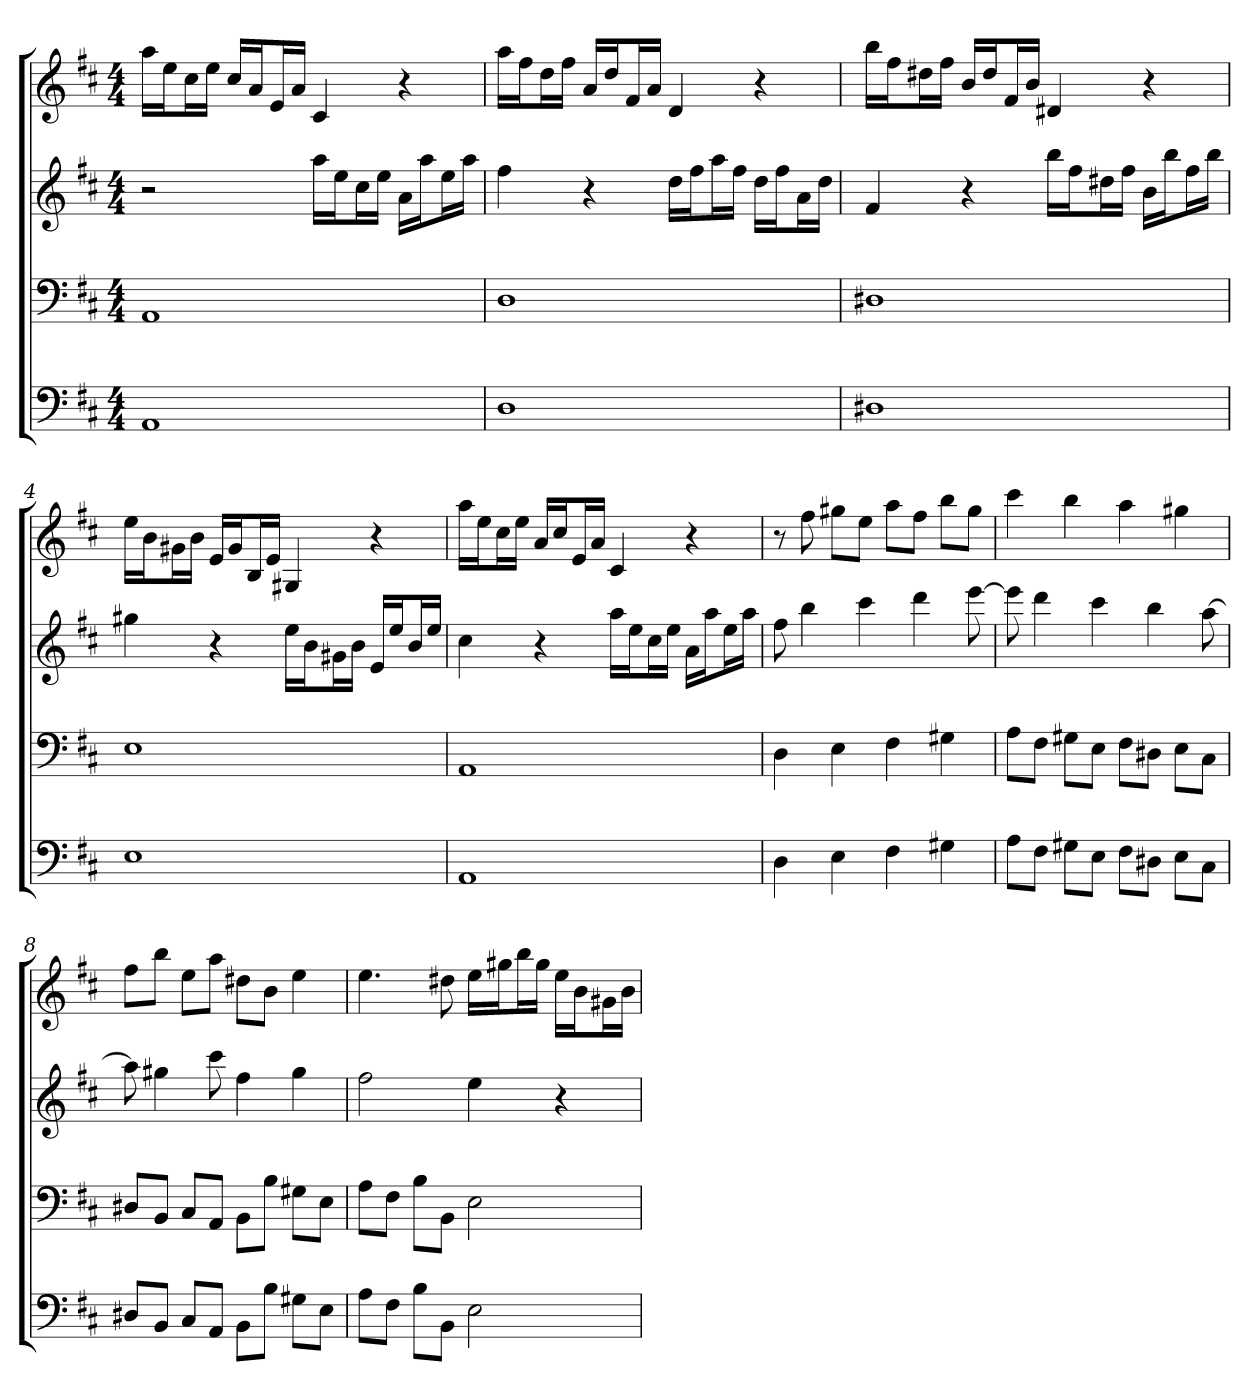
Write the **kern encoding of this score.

**kern	**kern	**kern	**kern
*part4	*part3	*part2	*part1
*staff4	*staff3	*staff2	*staff1
*k[f#c#]	*k[f#c#]	*k[f#c#]	*k[f#c#]
*D:	*D:	*D:	*D:
*M4/4	*M4/4	*M4/4	*M4/4
=1	=1	=1	=1
1AA	1AA	2r	16aaLL
.	.	.	16eeJ
.	.	.	16cc#L
.	.	.	16eeJJ
.	.	.	16cc#LL
.	.	.	16aJ
.	.	.	16eL
.	.	.	16aJJ
.	.	16aaLL	4c#
.	.	16eeJ	.
.	.	16cc#L	.
.	.	16eeJJ	.
.	.	16aLL	4r
.	.	16aaJ	.
.	.	16eeL	.
.	.	16aaJJ	.
=2	=2	=2	=2
1D	1D	4ff#	16aaLL
.	.	.	16ff#J
.	.	.	16ddL
.	.	.	16ff#JJ
.	.	4r	16aLL
.	.	.	16ddJ
.	.	.	16f#L
.	.	.	16aJJ
.	.	16ddLL	4d
.	.	16ff#J	.
.	.	16aaL	.
.	.	16ff#JJ	.
.	.	16ddLL	4r
.	.	16ff#J	.
.	.	16aL	.
.	.	16ddJJ	.
=3	=3	=3	=3
1D#X	1D#X	4f#	16bbLL
.	.	.	16ff#J
.	.	.	16dd#XL
.	.	.	16ff#JJ
.	.	4r	16bLL
.	.	.	16dd#J
.	.	.	16f#L
.	.	.	16bJJ
.	.	16bbLL	4d#X
.	.	16ff#J	.
.	.	16dd#XL	.
.	.	16ff#JJ	.
.	.	16bLL	4r
.	.	16bbJ	.
.	.	16ff#L	.
.	.	16bbJJ	.
=4	=4	=4	=4
1E	1E	4gg#X	16eeLL
.	.	.	16bJ
.	.	.	16g#XL
.	.	.	16bJJ
.	.	4r	16eLL
.	.	.	16g#J
.	.	.	16BL
.	.	.	16eJJ
.	.	16eeLL	4G#X
.	.	16bJ	.
.	.	16g#XL	.
.	.	16bJJ	.
.	.	16eLL	4r
.	.	16eeJ	.
.	.	16bL	.
.	.	16eeJJ	.
=5	=5	=5	=5
1AA	1AA	4cc#	16aaLL
.	.	.	16eeJ
.	.	.	16cc#L
.	.	.	16eeJJ
.	.	4r	16aLL
.	.	.	16cc#J
.	.	.	16eL
.	.	.	16aJJ
.	.	16aaLL	4c#
.	.	16eeJ	.
.	.	16cc#L	.
.	.	16eeJJ	.
.	.	16aLL	4r
.	.	16aaJ	.
.	.	16eeL	.
.	.	16aaJJ	.
=6	=6	=6	=6
4D	4D	8ff#	8r
.	.	4bb	8ff#
4E	4E	.	8gg#XL
.	.	4ccc#	8eeJ
4F#	4F#	.	8aaL
.	.	4ddd	8ff#J
4G#X	4G#X	.	8bbL
.	.	[8eee	8gg#J
=7	=7	=7	=7
8AL	8AL	8eee]	4ccc#
8F#J	8F#J	4ddd	.
8G#XL	8G#XL	.	4bb
8EJ	8EJ	4ccc#	.
8F#L	8F#L	.	4aa
8D#XJ	8D#XJ	4bb	.
8EL	8EL	.	4gg#X
8C#J	8C#J	[8aa	.
=8	=8	=8	=8
8D#XL	8D#XL	8aa]	8ff#L
8BBJ	8BBJ	4gg#X	8bbJ
8C#L	8C#L	.	8eeL
8AAJ	8AAJ	8ccc#	8aaJ
8BBL	8BBL	4ff#	8dd#XL
8BJ	8BJ	.	8bJ
8G#XL	8G#XL	4gg#	4ee
8EJ	8EJ	.	.
=9	=9	=9	=9
8AL	8AL	2ff#	4.ee
8F#J	8F#J	.	.
8BL	8BL	.	.
8BBJ	8BBJ	.	8dd#X
2E	2E	4ee	16eeLL
.	.	.	16gg#XJ
.	.	.	16bbL
.	.	.	16gg#JJ
.	.	4r	16eeLL
.	.	.	16bJ
.	.	.	16g#XL
.	.	.	16bJJ
=	=	=	=
*-	*-	*-	*-
